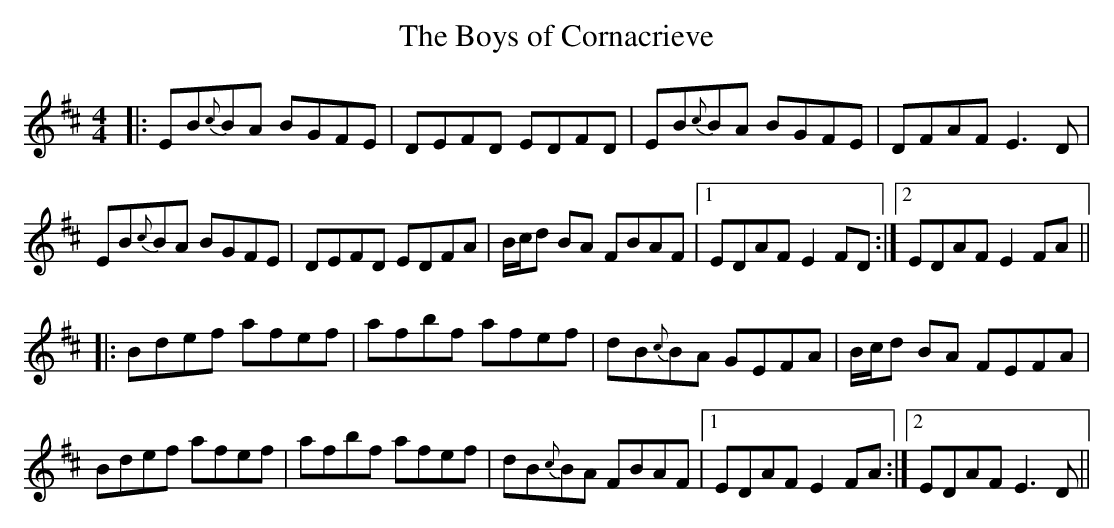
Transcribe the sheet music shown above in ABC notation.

X:1
T: Boys of Cornacrieve, The
L: 1/8
M: 4/4
K: D
|: EB{c}BA BGFE | DEFD EDFD | EB{c}BA BGFE | DFAF E3 D |
 EB{c}BA BGFE | DEFD EDFA | B/c/d BA FBAF |1 EDAF E2 FD :|2 EDAF E2 FA ||
|: Bdef afef | afbf afef | dB{c}BA GEFA | B/c/d BA FEFA |
 Bdef afef | afbf afef | dB{c}BA FBAF |1 EDAF E2 FA :|2 EDAF E3 D ||
